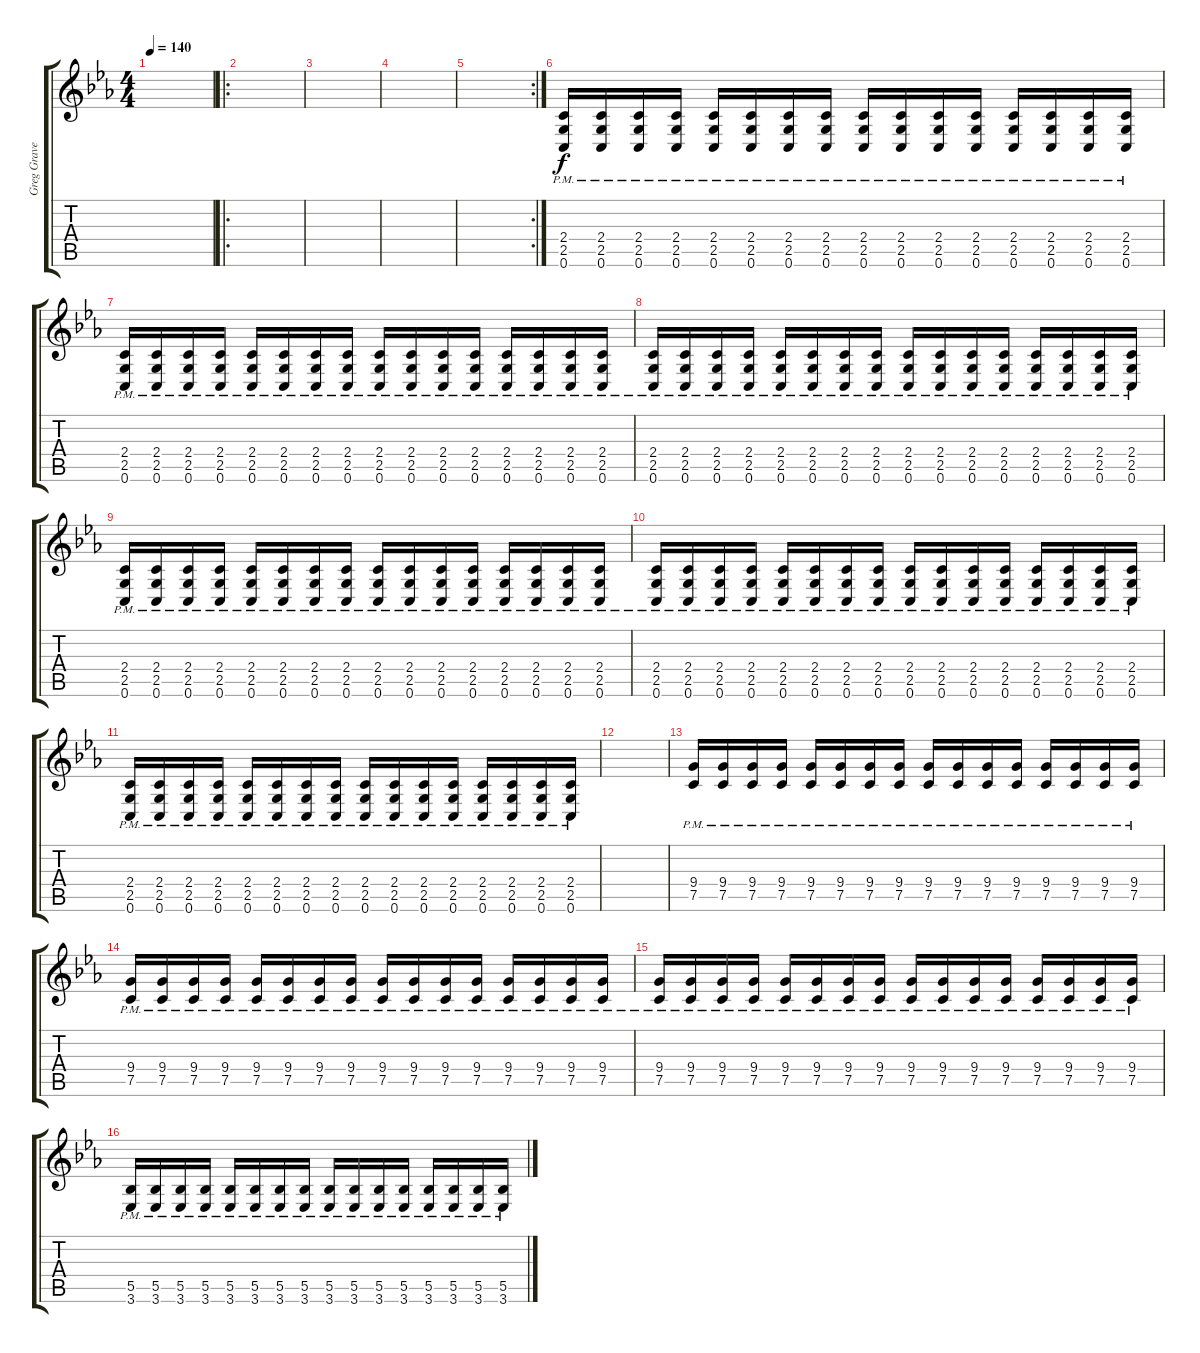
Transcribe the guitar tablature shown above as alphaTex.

\track ("Greg Gravedigger (Guitar 2)" "Greg Grave") {instrument overdrivenguitar}
\staff {score tabs}
\tuning (C4 G3 Eb3 Bb2 F2 C2) {hide}
\ts (4 4)
\tempo 140
\clef g2
\ks eb
|
\ro
|
|
|
\rc 2
|
(2.4{pm} 2.5{pm} 0.6{pm}).16 (2.4{pm} 2.5{pm} 0.6{pm}).16 (2.4{pm} 2.5{pm} 0.6{pm}).16 (2.4{pm} 2.5{pm} 0.6{pm}).16 (2.4{pm} 2.5{pm} 0.6{pm}).16 (2.4{pm} 2.5{pm} 0.6{pm}).16 (2.4{pm} 2.5{pm} 0.6{pm}).16 (2.4{pm} 2.5{pm} 0.6{pm}).16 (2.4{pm} 2.5{pm} 0.6{pm}).16 (2.4{pm} 2.5{pm} 0.6{pm}).16 (2.4{pm} 2.5{pm} 0.6{pm}).16 (2.4{pm} 2.5{pm} 0.6{pm}).16 (2.4{pm} 2.5{pm} 0.6{pm}).16 (2.4{pm} 2.5{pm} 0.6{pm}).16 (2.4{pm} 2.5{pm} 0.6{pm}).16 (2.4{pm} 2.5{pm} 0.6{pm}).16 |
(2.4{pm} 2.5{pm} 0.6{pm}).16 (2.4{pm} 2.5{pm} 0.6{pm}).16 (2.4{pm} 2.5{pm} 0.6{pm}).16 (2.4{pm} 2.5{pm} 0.6{pm}).16 (2.4{pm} 2.5{pm} 0.6{pm}).16 (2.4{pm} 2.5{pm} 0.6{pm}).16 (2.4{pm} 2.5{pm} 0.6{pm}).16 (2.4{pm} 2.5{pm} 0.6{pm}).16 (2.4{pm} 2.5{pm} 0.6{pm}).16 (2.4{pm} 2.5{pm} 0.6{pm}).16 (2.4{pm} 2.5{pm} 0.6{pm}).16 (2.4{pm} 2.5{pm} 0.6{pm}).16 (2.4{pm} 2.5{pm} 0.6{pm}).16 (2.4{pm} 2.5{pm} 0.6{pm}).16 (2.4{pm} 2.5{pm} 0.6{pm}).16 (2.4{pm} 2.5{pm} 0.6{pm}).16 |
(2.4{pm} 2.5{pm} 0.6{pm}).16 (2.4{pm} 2.5{pm} 0.6{pm}).16 (2.4{pm} 2.5{pm} 0.6{pm}).16 (2.4{pm} 2.5{pm} 0.6{pm}).16 (2.4{pm} 2.5{pm} 0.6{pm}).16 (2.4{pm} 2.5{pm} 0.6{pm}).16 (2.4{pm} 2.5{pm} 0.6{pm}).16 (2.4{pm} 2.5{pm} 0.6{pm}).16 (2.4{pm} 2.5{pm} 0.6{pm}).16 (2.4{pm} 2.5{pm} 0.6{pm}).16 (2.4{pm} 2.5{pm} 0.6{pm}).16 (2.4{pm} 2.5{pm} 0.6{pm}).16 (2.4{pm} 2.5{pm} 0.6{pm}).16 (2.4{pm} 2.5{pm} 0.6{pm}).16 (2.4{pm} 2.5{pm} 0.6{pm}).16 (2.4{pm} 2.5{pm} 0.6{pm}).16 |
(2.4{pm} 2.5{pm} 0.6{pm}).16 (2.4{pm} 2.5{pm} 0.6{pm}).16 (2.4{pm} 2.5{pm} 0.6{pm}).16 (2.4{pm} 2.5{pm} 0.6{pm}).16 (2.4{pm} 2.5{pm} 0.6{pm}).16 (2.4{pm} 2.5{pm} 0.6{pm}).16 (2.4{pm} 2.5{pm} 0.6{pm}).16 (2.4{pm} 2.5{pm} 0.6{pm}).16 (2.4{pm} 2.5{pm} 0.6{pm}).16 (2.4{pm} 2.5{pm} 0.6{pm}).16 (2.4{pm} 2.5{pm} 0.6{pm}).16 (2.4{pm} 2.5{pm} 0.6{pm}).16 (2.4{pm} 2.5{pm} 0.6{pm}).16 (2.4{pm} 2.5{pm} 0.6{pm}).16 (2.4{pm} 2.5{pm} 0.6{pm}).16 (2.4{pm} 2.5{pm} 0.6{pm}).16 |
(2.4{pm} 2.5{pm} 0.6{pm}).16 (2.4{pm} 2.5{pm} 0.6{pm}).16 (2.4{pm} 2.5{pm} 0.6{pm}).16 (2.4{pm} 2.5{pm} 0.6{pm}).16 (2.4{pm} 2.5{pm} 0.6{pm}).16 (2.4{pm} 2.5{pm} 0.6{pm}).16 (2.4{pm} 2.5{pm} 0.6{pm}).16 (2.4{pm} 2.5{pm} 0.6{pm}).16 (2.4{pm} 2.5{pm} 0.6{pm}).16 (2.4{pm} 2.5{pm} 0.6{pm}).16 (2.4{pm} 2.5{pm} 0.6{pm}).16 (2.4{pm} 2.5{pm} 0.6{pm}).16 (2.4{pm} 2.5{pm} 0.6{pm}).16 (2.4{pm} 2.5{pm} 0.6{pm}).16 (2.4{pm} 2.5{pm} 0.6{pm}).16 (2.4{pm} 2.5{pm} 0.6{pm}).16 |
(2.4{pm} 2.5{pm} 0.6{pm}).16 (2.4{pm} 2.5{pm} 0.6{pm}).16 (2.4{pm} 2.5{pm} 0.6{pm}).16 (2.4{pm} 2.5{pm} 0.6{pm}).16 (2.4{pm} 2.5{pm} 0.6{pm}).16 (2.4{pm} 2.5{pm} 0.6{pm}).16 (2.4{pm} 2.5{pm} 0.6{pm}).16 (2.4{pm} 2.5{pm} 0.6{pm}).16 (2.4{pm} 2.5{pm} 0.6{pm}).16 (2.4{pm} 2.5{pm} 0.6{pm}).16 (2.4{pm} 2.5{pm} 0.6{pm}).16 (2.4{pm} 2.5{pm} 0.6{pm}).16 (2.4{pm} 2.5{pm} 0.6{pm}).16 (2.4{pm} 2.5{pm} 0.6{pm}).16 (2.4{pm} 2.5{pm} 0.6{pm}).16 (2.4{pm} 2.5{pm} 0.6{pm}).16 |
|
(9.4 7.5{pm}).16 (9.4 7.5{pm}).16 (9.4 7.5{pm}).16 (9.4 7.5{pm}).16 (9.4 7.5{pm}).16 (9.4 7.5{pm}).16 (9.4 7.5{pm}).16 (9.4 7.5{pm}).16 (9.4 7.5{pm}).16 (9.4 7.5{pm}).16 (9.4 7.5{pm}).16 (9.4 7.5{pm}).16 (9.4 7.5{pm}).16 (9.4 7.5{pm}).16 (9.4 7.5{pm}).16 (9.4 7.5{pm}).16 |
(9.4{pm} 7.5{pm}).16 (9.4{pm} 7.5{pm}).16 (9.4{pm} 7.5{pm}).16 (9.4{pm} 7.5{pm}).16 (9.4{pm} 7.5{pm}).16 (9.4{pm} 7.5{pm}).16 (9.4{pm} 7.5{pm}).16 (9.4{pm} 7.5{pm}).16 (9.4{pm} 7.5{pm}).16 (9.4{pm} 7.5{pm}).16 (9.4{pm} 7.5{pm}).16 (9.4{pm} 7.5{pm}).16 (9.4{pm} 7.5{pm}).16 (9.4{pm} 7.5{pm}).16 (9.4{pm} 7.5{pm}).16 (9.4{pm} 7.5{pm}).16 |
(9.4{pm} 7.5{pm}).16 (9.4{pm} 7.5{pm}).16 (9.4{pm} 7.5{pm}).16 (9.4{pm} 7.5{pm}).16 (9.4{pm} 7.5{pm}).16 (9.4{pm} 7.5{pm}).16 (9.4{pm} 7.5{pm}).16 (9.4{pm} 7.5{pm}).16 (9.4{pm} 7.5{pm}).16 (9.4{pm} 7.5{pm}).16 (9.4{pm} 7.5{pm}).16 (9.4{pm} 7.5{pm}).16 (9.4{pm} 7.5{pm}).16 (9.4{pm} 7.5{pm}).16 (9.4{pm} 7.5{pm}).16 (9.4{pm} 7.5{pm}).16 |
(5.5{pm} 3.6{pm}).16 (5.5{pm} 3.6{pm}).16 (5.5{pm} 3.6{pm}).16 (5.5{pm} 3.6{pm}).16 (5.5{pm} 3.6{pm}).16 (5.5{pm} 3.6{pm}).16 (5.5{pm} 3.6{pm}).16 (5.5{pm} 3.6{pm}).16 (5.5{pm} 3.6{pm}).16 (5.5{pm} 3.6{pm}).16 (5.5{pm} 3.6{pm}).16 (5.5{pm} 3.6{pm}).16 (5.5{pm} 3.6{pm}).16 (5.5{pm} 3.6{pm}).16 (5.5{pm} 3.6{pm}).16 (5.5{pm} 3.6{pm}).16
